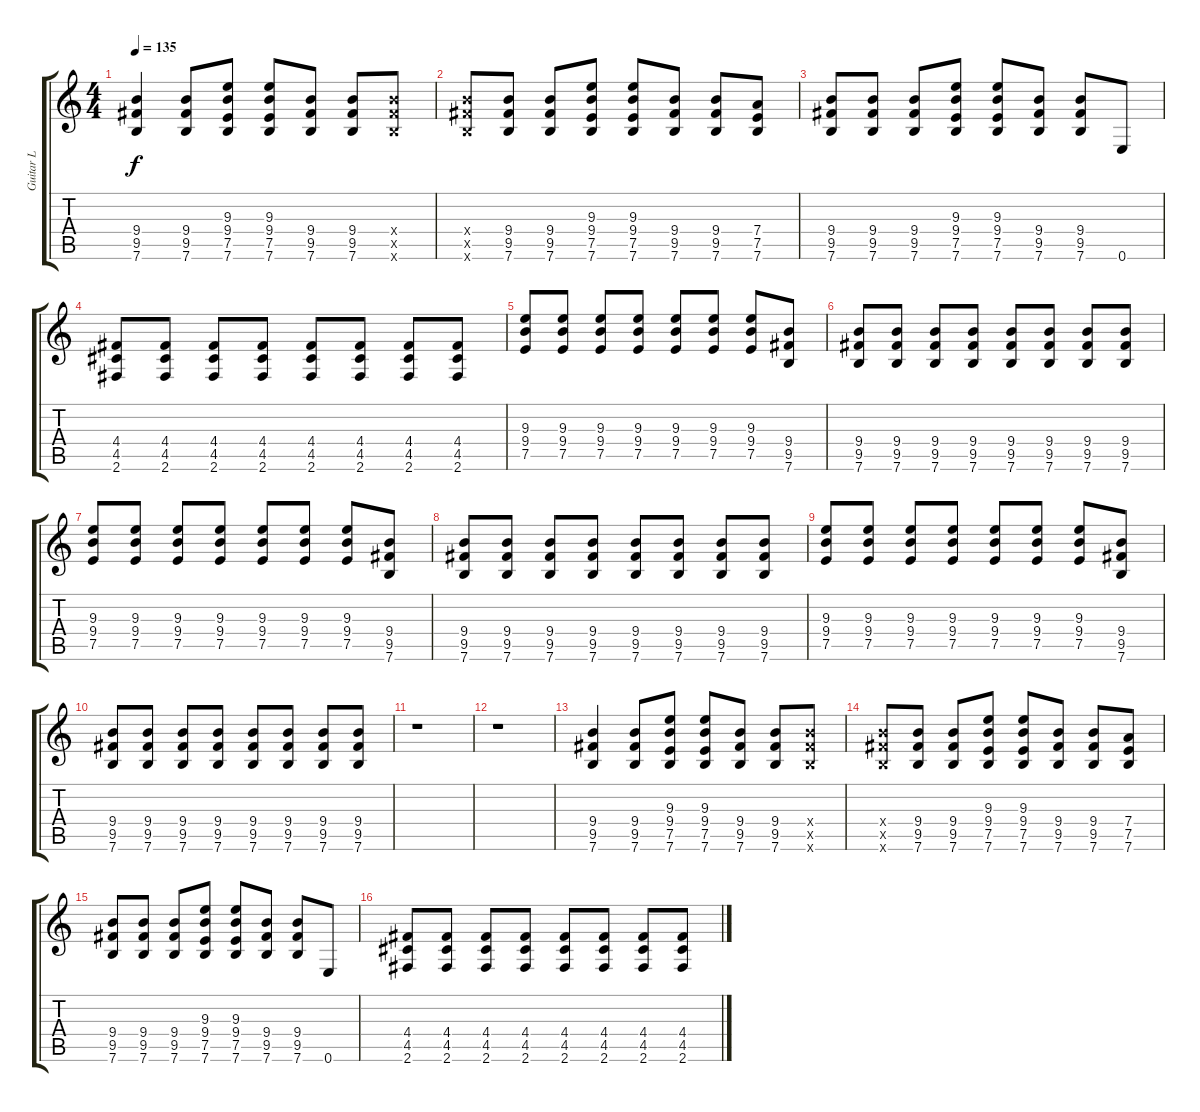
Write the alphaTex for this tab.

\track ("Guitar L" "Guitar L") {instrument acousticguitarnylon}
\staff {score tabs}
\tuning (E4 B3 G3 D3 A2 E2) {hide}
\ts (4 4)
\tempo 135
\clef g2
\ks c
(9.4 9.5 7.6).4{dy f} (9.4 9.5 7.6).8 (9.3 9.4 7.5 7.6).8 (9.3 9.4 7.5 7.6).8 (9.4 9.5 7.6).8 (9.4 9.5 7.6).8 (9.4{x} 9.5{x} 7.6{x}).8 |
(9.4{x} 9.5{x} 7.6{x}).8 (9.4 9.5 7.6).8 (9.4 9.5 7.6).8 (9.3 9.4 7.5 7.6).8 (9.3 9.4 7.5 7.6).8 (9.4 9.5 7.6).8 (9.4 9.5 7.6).8 (7.4 7.5 7.6).8 |
(9.4 9.5 7.6).8 (9.4 9.5 7.6).8 (9.4 9.5 7.6).8 (9.3 9.4 7.5 7.6).8 (9.3 9.4 7.5 7.6).8 (9.4 9.5 7.6).8 (9.4 9.5 7.6).8 0.6.8 |
(4.4 4.5 2.6).8 (4.4 4.5 2.6).8 (4.4 4.5 2.6).8 (4.4 4.5 2.6).8 (4.4 4.5 2.6).8 (4.4 4.5 2.6).8 (4.4 4.5 2.6).8 (4.4 4.5 2.6).8 |
(9.3 9.4 7.5).8 (9.3 9.4 7.5).8 (9.3 9.4 7.5).8 (9.3 9.4 7.5).8 (9.3 9.4 7.5).8 (9.3 9.4 7.5).8 (9.3 9.4 7.5).8 (9.4 9.5 7.6).8 |
(9.4 9.5 7.6).8 (9.4 9.5 7.6).8 (9.4 9.5 7.6).8 (9.4 9.5 7.6).8 (9.4 9.5 7.6).8 (9.4 9.5 7.6).8 (9.4 9.5 7.6).8 (9.4 9.5 7.6).8 |
(9.3 9.4 7.5).8 (9.3 9.4 7.5).8 (9.3 9.4 7.5).8 (9.3 9.4 7.5).8 (9.3 9.4 7.5).8 (9.3 9.4 7.5).8 (9.3 9.4 7.5).8 (9.4 9.5 7.6).8 |
(9.4 9.5 7.6).8 (9.4 9.5 7.6).8 (9.4 9.5 7.6).8 (9.4 9.5 7.6).8 (9.4 9.5 7.6).8 (9.4 9.5 7.6).8 (9.4 9.5 7.6).8 (9.4 9.5 7.6).8 |
(9.3 9.4 7.5).8 (9.3 9.4 7.5).8 (9.3 9.4 7.5).8 (9.3 9.4 7.5).8 (9.3 9.4 7.5).8 (9.3 9.4 7.5).8 (9.3 9.4 7.5).8 (9.4 9.5 7.6).8 |
(9.4 9.5 7.6).8 (9.4 9.5 7.6).8 (9.4 9.5 7.6).8 (9.4 9.5 7.6).8 (9.4 9.5 7.6).8 (9.4 9.5 7.6).8 (9.4 9.5 7.6).8 (9.4 9.5 7.6).8 |
r.1 |
r.1 |
(9.4 9.5 7.6).4 (9.4 9.5 7.6).8 (9.3 9.4 7.5 7.6).8 (9.3 9.4 7.5 7.6).8 (9.4 9.5 7.6).8 (9.4 9.5 7.6).8 (9.4{x} 9.5{x} 7.6{x}).8 |
(9.4{x} 9.5{x} 7.6{x}).8 (9.4 9.5 7.6).8 (9.4 9.5 7.6).8 (9.3 9.4 7.5 7.6).8 (9.3 9.4 7.5 7.6).8 (9.4 9.5 7.6).8 (9.4 9.5 7.6).8 (7.4 7.5 7.6).8 |
(9.4 9.5 7.6).8 (9.4 9.5 7.6).8 (9.4 9.5 7.6).8 (9.3 9.4 7.5 7.6).8 (9.3 9.4 7.5 7.6).8 (9.4 9.5 7.6).8 (9.4 9.5 7.6).8 0.6.8 |
(4.4 4.5 2.6).8 (4.4 4.5 2.6).8 (4.4 4.5 2.6).8 (4.4 4.5 2.6).8 (4.4 4.5 2.6).8 (4.4 4.5 2.6).8 (4.4 4.5 2.6).8 (4.4 4.5 2.6).8
